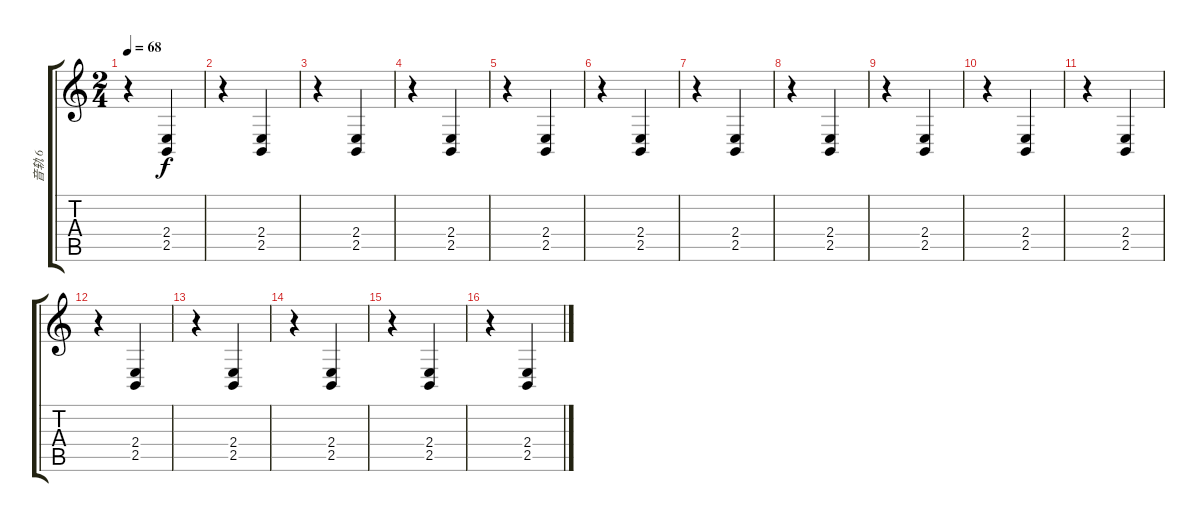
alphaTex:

\track ("音轨 6" "音轨 6") {instrument woodblock}
\staff {score tabs}
\tuning (E4 B3 G3 D3 A2 E2) {hide}
\ts (2 4)
\tempo 68
\clef g2
\ks c
r.4{dy f volume 9} (2.4 2.5).4 |
r.4{volume 9} (2.4 2.5).4 |
r.4{volume 9} (2.4 2.5).4 |
r.4{volume 9} (2.4 2.5).4 |
r.4{volume 9} (2.4 2.5).4 |
r.4{volume 9} (2.4 2.5).4 |
r.4{volume 9} (2.4 2.5).4 |
r.4{volume 9} (2.4 2.5).4 |
r.4{volume 9} (2.4 2.5).4 |
r.4{volume 9} (2.4 2.5).4 |
r.4{volume 9} (2.4 2.5).4 |
r.4{volume 9} (2.4 2.5).4 |
r.4{volume 9} (2.4 2.5).4 |
r.4{volume 9} (2.4 2.5).4 |
r.4{volume 9} (2.4 2.5).4 |
r.4{volume 9} (2.4 2.5).4
